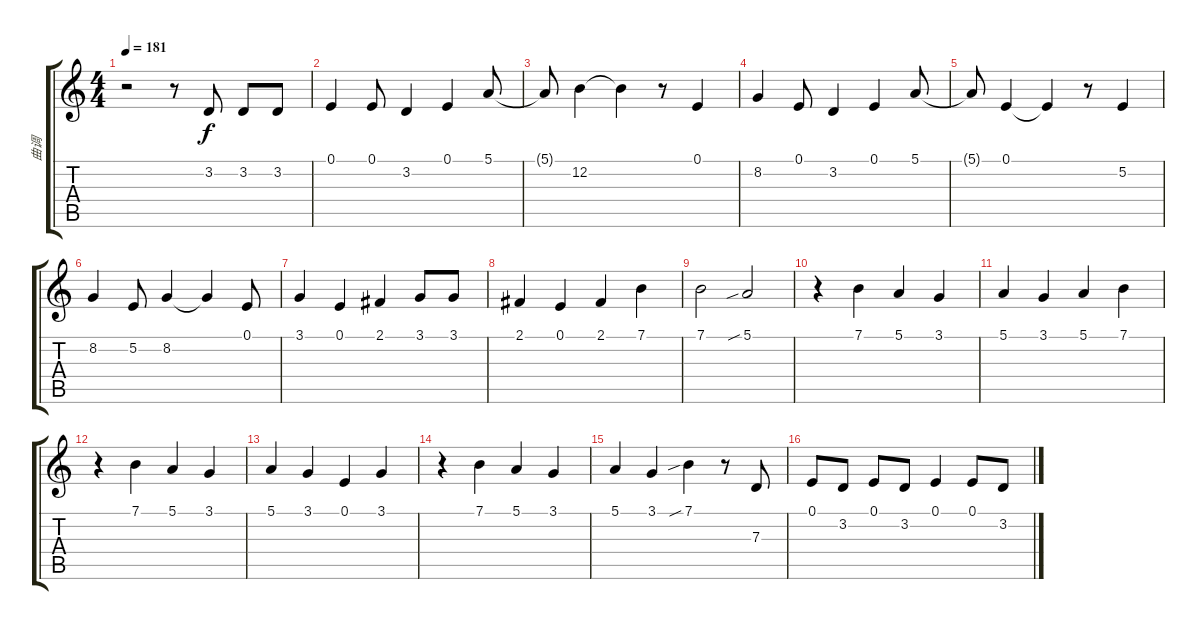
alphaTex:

\track ("曲调" "曲调") {instrument choiraahs}
\staff {score tabs}
\tuning (E4 B3 G3 D3 A2 E2) {hide}
\ts (4 4)
\tempo 181
\clef g2
\ks c
r.2{dy f} r.8 3.2.8 3.2.8 3.2.8 |
0.1.4 0.1.8 3.2.4 0.1.4 5.1.8 |
5.1{t}.8 12.2.4 12.2{t}.4 r.8 0.1.4 |
8.2.4 0.1.8 3.2.4 0.1.4 5.1.8 |
5.1{t}.8 0.1.4 0.1{t}.4 r.8 5.2.4 |
8.2.4 5.2.8 8.2.4 8.2{t}.4 0.1.8 |
3.1.4 0.1.4 2.1.4 3.1.8 3.1.8 |
2.1.4 0.1.4 2.1.4 7.1.4 |
7.1.2 5.1{sib}.2 |
r.4 7.1.4 5.1.4 3.1.4 |
5.1.4 3.1.4 5.1.4 7.1.4 |
r.4 7.1.4 5.1.4 3.1.4 |
5.1.4 3.1.4 0.1.4 3.1.4 |
r.4 7.1.4 5.1.4 3.1.4 |
5.1.4 3.1.4 7.1{sib}.4 r.8 7.3.8 |
0.1.8 3.2.8 0.1.8 3.2.8 0.1.4 0.1.8 3.2.8
